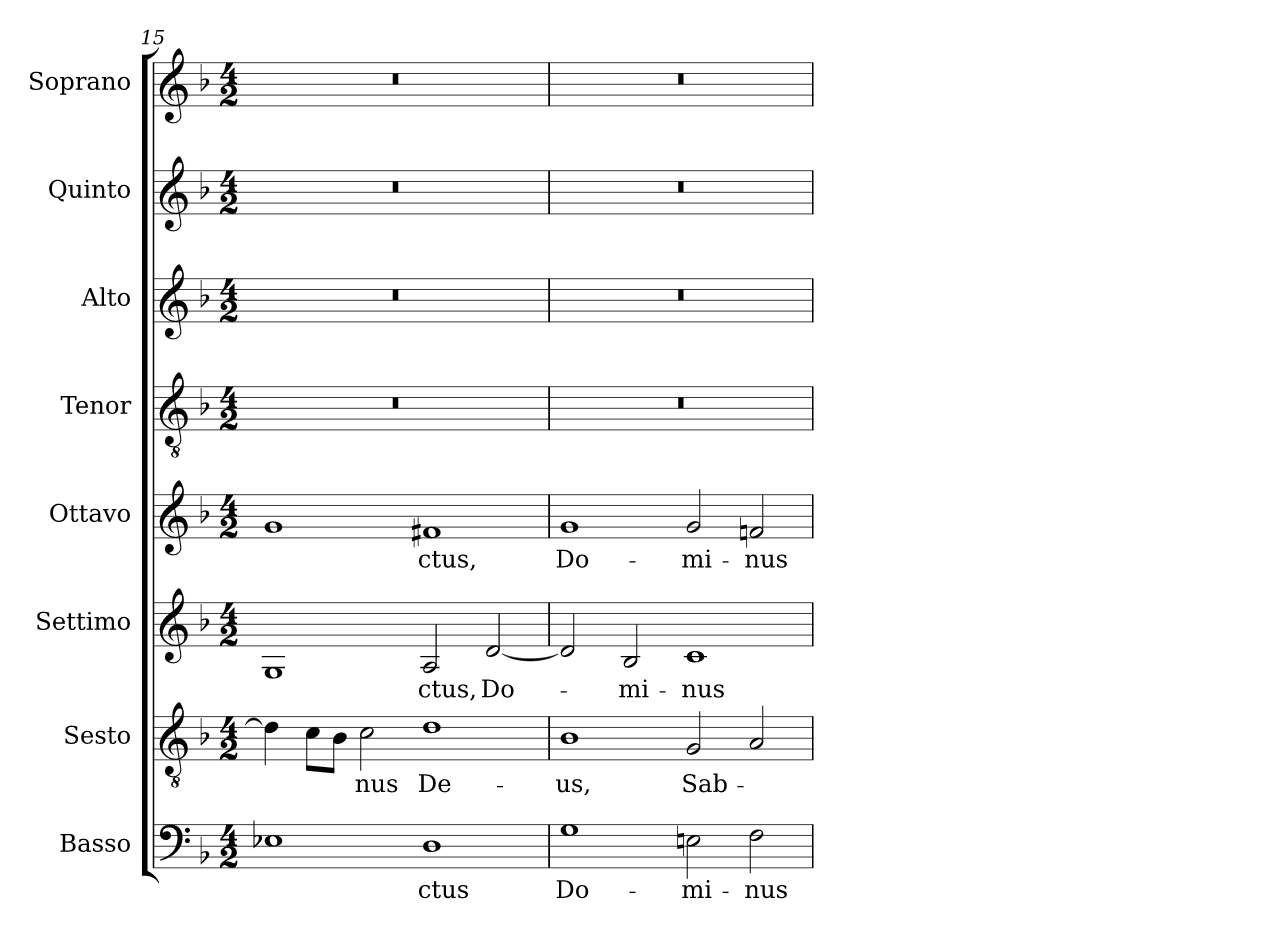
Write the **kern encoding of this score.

**kern	**text	**kern	**text	**kern	**text	**kern	**text	**kern	**kern	**kern	**kern
*part8	*part8	*part7	*part7	*part6	*part6	*part5	*part5	*part4	*part3	*part2	*part1
*staff8	*staff8	*staff7	*staff7	*staff6	*staff6	*staff5	*staff5	*staff4	*staff3	*staff2	*staff1
*I"Basso	*	*I"Sesto	*	*I"Settimo	*	*I"Ottavo	*	*I"Tenor	*I"Alto	*I"Quinto	*I"Soprano
*I'B.	*	*I'Ss.	*	*I'St.	*	*I'Ot.	*	*I'T.	*I'A.	*I'Q.	*I'S.
*clefF4	*	*clefGv2	*	*clefG2	*	*clefG2	*	*clefGv2	*clefG2	*clefG2	*clefG2
*	*	*ITrd7c12	*	*	*	*	*	*ITrd7c12	*	*	*
*k[b-]	*	*k[b-]	*	*k[b-]	*	*k[b-]	*	*k[b-]	*k[b-]	*k[b-]	*k[b-]
*F:	*	*F:	*	*F:	*	*F:	*	*F:	*F:	*F:	*F:
*M4/2	*	*M4/2	*	*M4/2	*	*M4/2	*	*M4/2	*M4/2	*M4/2	*M4/2
=15	=15	=15	=15	=15	=15	=15	=15	=15	=15	=15	=15
!	!	!	!	!	!	!	!	!LO:N:vis=1	!LO:N:vis=1	!LO:N:vis=1	!LO:N:vis=1
1E-Xi	.	4Di\]	.	1Gi	.	1gi	.	0r	0r	0r	0r
.	.	8Ci\L	.	.	.	.	.	.	.	.	.
.	.	8BB-i\J	.	.	.	.	.	.	.	.	.
!	!	!	!LO:LY:b:color=#000000	!	!	!	!	!	!	!	!
.	.	2Ci\	-nus	.	.	.	.	.	.	.	.
!	!LO:LY:b:color=#000000	!	!	!	!	!	!	!	!	!	!
!	!	!	!LO:LY:b:color=#000000	!	!	!	!	!	!	!	!
!	!	!	!	!	!LO:LY:b:color=#000000	!	!	!	!	!	!
!	!	!	!	!	!	!	!LO:LY:b:color=#000000	!	!	!	!
1Di	-ctus	1Di	De-	2Ai/	-ctus,	1f#Xi	-ctus,	.	.	.	.
!	!	!	!	!	!LO:LY:b:color=#000000	!	!	!	!	!	!
.	.	.	.	[2di/	Do-	.	.	.	.	.	.
!!LO:PB:g=z
=16	=16	=16	=16	=16	=16	=16	=16	=16	=16	=16	=16
!	!LO:LY:b:color=#000000	!	!	!	!	!	!	!	!	!	!
!	!	!	!LO:LY:b:color=#000000	!	!	!	!	!	!	!	!
!	!	!	!	!	!	!	!LO:LY:b:color=#000000	!LO:N:vis=1	!LO:N:vis=1	!LO:N:vis=1	!LO:N:vis=1
1Gi	Do-	1BB-i	-us,	2di/]	.	1gi	Do-	0r	0r	0r	0r
!	!	!	!	!	!LO:LY:b:color=#000000	!	!	!	!	!	!
.	.	.	.	2B-i/	-mi-	.	.	.	.	.	.
!	!LO:LY:b:color=#000000	!	!	!	!	!	!	!	!	!	!
!	!	!	!LO:LY:b:color=#000000	!	!	!	!	!	!	!	!
!	!	!	!	!	!LO:LY:b:color=#000000	!	!	!	!	!	!
!	!	!	!	!	!	!	!LO:LY:b:color=#000000	!	!	!	!
2Eni\	-mi-	2GGi/	Sab-	1ci	-nus	2gi/	-mi-	.	.	.	.
!	!LO:LY:b:color=#000000	!	!	!	!	!	!	!	!	!	!
!	!	!	!	!	!	!	!LO:LY:b:color=#000000	!	!	!	!
2Fi\	-nus	2AAi/	.	.	.	2fni/	-nus	.	.	.	.
=	=	=	=	=	=	=	=	=	=	=	=
*-	*-	*-	*-	*-	*-	*-	*-	*-	*-	*-	*-
